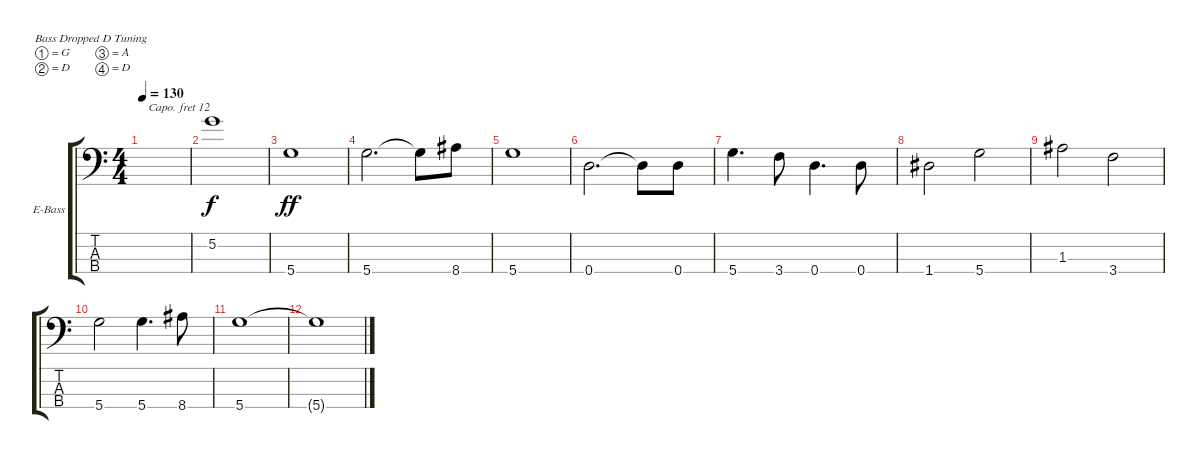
\defaultSystemsLayout 4
\bracketExtendMode groupsimilarinstruments
\firstSystemTrackNameOrientation horizontal
\otherSystemsTrackNameOrientation horizontal
\track ("Electric Bass" "E-Bass") {instrument electricbassfinger}
\staff {score tabs}
\capo 12
\tuning (G2 D2 A1 D1)
\ts (4 4)
\tempo 130
\clef f4
\scale
0.485477
\ks c
|
\scale
0.257261 5.2.1 |
\scale
0.257261 5.4.1{dy ff} |
\scale
0.333333 5.4.2{d} 5.4{t}.8 8.4.8 |
\scale
0.333333 5.4.1 |
\scale
0.333333 0.4.2{d} 0.4{t}.8 0.4.8 |
\scale
0.333333 5.4.4{d} 3.4.8 0.4.4{d} 0.4.8 |
\scale
0.333333 1.4.2 5.4.2 |
\scale
0.333333 1.3.2 3.4.2 |
5.4.2 5.4.4{d} 8.4.8 |
5.4.1 |
5.4{t}.1
